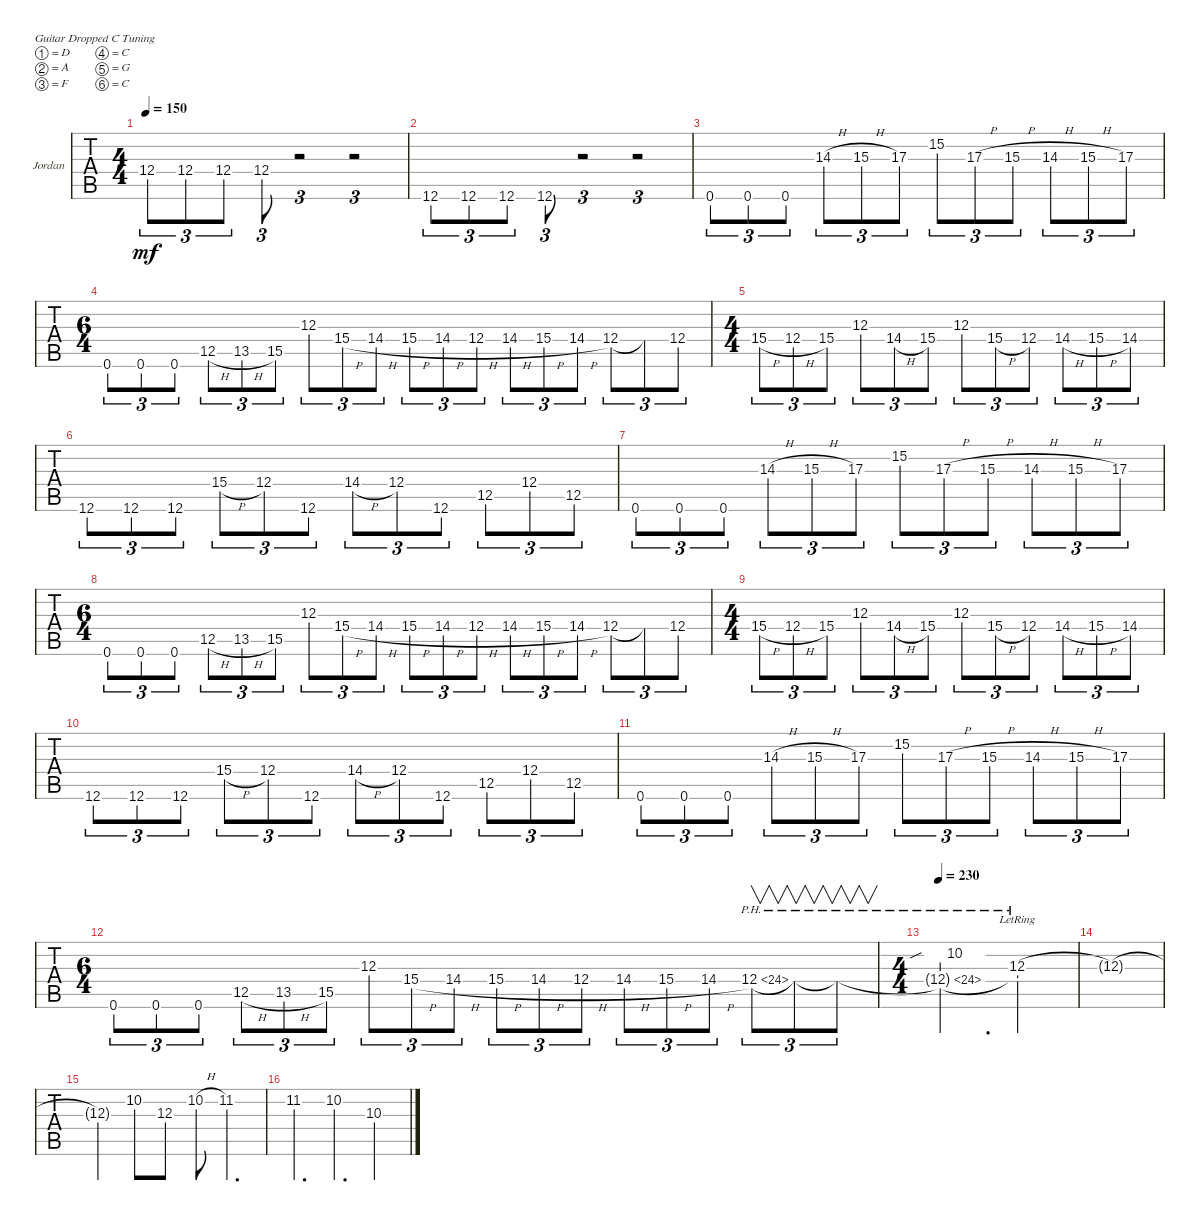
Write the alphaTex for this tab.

\bracketExtendMode groupsimilarinstruments
\firstSystemTrackNameOrientation horizontal
\otherSystemsTrackNameOrientation horizontal
\track ("Jid-Lee" "Jordan") {instrument overdrivenguitar}
\staff {tabs}
\tuning (D4 A3 F3 C3 G2 C2)
\ts (4 4)
\tempo 150
\clef g2
\ks c
12.4.8{tu (3 2) dy mf} 12.4.8{tu (3 2)} 12.4.8{tu (3 2)} 12.4.8{tu (3 2)} r.2{tu (3 2)} r.2{tu (3 2)} |
12.6.8{tu (3 2)} 12.6.8{tu (3 2)} 12.6.8{tu (3 2)} 12.6.8{tu (3 2)} r.2{tu (3 2)} r.2{tu (3 2)} |
0.6.8{tu (3 2)} 0.6.8{tu (3 2)} 0.6.8{tu (3 2)} 14.3{h}.8{tu (3 2)} 15.3{h}.8{tu (3 2)} 17.3.8{tu (3 2)} 15.2.8{tu (3 2)} 17.3{h}.8{tu (3 2)} 15.3{h}.8{tu (3 2)} 14.3{h}.8{tu (3 2)} 15.3{h}.8{tu (3 2)} 17.3.8{tu (3 2)} |
\ts (6 4)
0.6.8{tu (3 2)} 0.6.8{tu (3 2)} 0.6.8{tu (3 2)} 12.5{h}.8{tu (3 2)} 13.5{h}.8{tu (3 2)} 15.5.8{tu (3 2)} 12.3.8{tu (3 2)} 15.4{h}.8{tu (3 2)} 14.4{h}.8{tu (3 2)} 15.4{h}.8{tu (3 2)} 14.4{h}.8{tu (3 2)} 12.4{h}.8{tu (3 2)} 14.4{h}.8{tu (3 2)} 15.4{h}.8{tu (3 2)} 14.4{h}.8{tu (3 2)} 12.4.8{tu (3 2)} 12.4{t}.8{tu (3 2)} 12.4.8{tu (3 2)} |
\ts (4 4)
15.4{h}.8{tu (3 2)} 12.4{h}.8{tu (3 2)} 15.4.8{tu (3 2)} 12.3.8{tu (3 2)} 14.4{h}.8{tu (3 2)} 15.4.8{tu (3 2)} 12.3.8{tu (3 2)} 15.4{h}.8{tu (3 2)} 12.4.8{tu (3 2)} 14.4{h}.8{tu (3 2)} 15.4{h}.8{tu (3 2)} 14.4.8{tu (3 2)} |
12.6.8{tu (3 2)} 12.6.8{tu (3 2)} 12.6.8{tu (3 2)} 15.4{h}.8{tu (3 2)} 12.4.8{tu (3 2)} 12.6.8{tu (3 2)} 14.4{h}.8{tu (3 2)} 12.4.8{tu (3 2)} 12.6.8{tu (3 2)} 12.5.8{tu (3 2)} 12.4.8{tu (3 2)} 12.5.8{tu (3 2)} |
0.6.8{tu (3 2)} 0.6.8{tu (3 2)} 0.6.8{tu (3 2)} 14.3{h}.8{tu (3 2)} 15.3{h}.8{tu (3 2)} 17.3.8{tu (3 2)} 15.2.8{tu (3 2)} 17.3{h}.8{tu (3 2)} 15.3{h}.8{tu (3 2)} 14.3{h}.8{tu (3 2)} 15.3{h}.8{tu (3 2)} 17.3.8{tu (3 2)} |
\ts (6 4)
0.6.8{tu (3 2)} 0.6.8{tu (3 2)} 0.6.8{tu (3 2)} 12.5{h}.8{tu (3 2)} 13.5{h}.8{tu (3 2)} 15.5.8{tu (3 2)} 12.3.8{tu (3 2)} 15.4{h}.8{tu (3 2)} 14.4{h}.8{tu (3 2)} 15.4{h}.8{tu (3 2)} 14.4{h}.8{tu (3 2)} 12.4{h}.8{tu (3 2)} 14.4{h}.8{tu (3 2)} 15.4{h}.8{tu (3 2)} 14.4{h}.8{tu (3 2)} 12.4.8{tu (3 2)} 12.4{t}.8{tu (3 2)} 12.4.8{tu (3 2)} |
\ts (4 4)
15.4{h}.8{tu (3 2)} 12.4{h}.8{tu (3 2)} 15.4.8{tu (3 2)} 12.3.8{tu (3 2)} 14.4{h}.8{tu (3 2)} 15.4.8{tu (3 2)} 12.3.8{tu (3 2)} 15.4{h}.8{tu (3 2)} 12.4.8{tu (3 2)} 14.4{h}.8{tu (3 2)} 15.4{h}.8{tu (3 2)} 14.4.8{tu (3 2)} |
12.6.8{tu (3 2)} 12.6.8{tu (3 2)} 12.6.8{tu (3 2)} 15.4{h}.8{tu (3 2)} 12.4.8{tu (3 2)} 12.6.8{tu (3 2)} 14.4{h}.8{tu (3 2)} 12.4.8{tu (3 2)} 12.6.8{tu (3 2)} 12.5.8{tu (3 2)} 12.4.8{tu (3 2)} 12.5.8{tu (3 2)} |
0.6.8{tu (3 2)} 0.6.8{tu (3 2)} 0.6.8{tu (3 2)} 14.3{h}.8{tu (3 2)} 15.3{h}.8{tu (3 2)} 17.3.8{tu (3 2)} 15.2.8{tu (3 2)} 17.3{h}.8{tu (3 2)} 15.3{h}.8{tu (3 2)} 14.3{h}.8{tu (3 2)} 15.3{h}.8{tu (3 2)} 17.3.8{tu (3 2)} |
\ts (6 4)
0.6.8{tu (3 2)} 0.6.8{tu (3 2)} 0.6.8{tu (3 2)} 12.5{h}.8{tu (3 2)} 13.5{h}.8{tu (3 2)} 15.5.8{tu (3 2)} 12.3.8{tu (3 2)} 15.4{h}.8{tu (3 2)} 14.4{h}.8{tu (3 2)} 15.4{h}.8{tu (3 2)} 14.4{h}.8{tu (3 2)} 12.4{h}.8{tu (3 2)} 14.4{h}.8{tu (3 2)} 15.4{h}.8{tu (3 2)} 14.4{h}.8{tu (3 2)} 12.4{ph 12}.8{v tu (3 2)} 12.4{ph 12 t}.8{v tu (3 2)} 12.4{ph 12 t}.8{v tu (3 2)} |
\ts (4 4)
\tempo 230
(10.2{sib} 12.4{ph 12 t}).2{d} (12.3{lr} 12.4{ph 12 t}).4 |
12.3{t}.1 |
12.3{t}.4 10.2.8 12.3.8 10.2{h}.8 11.2.4{d} |
11.2.4{d} 10.2.4{d} 10.3.4
